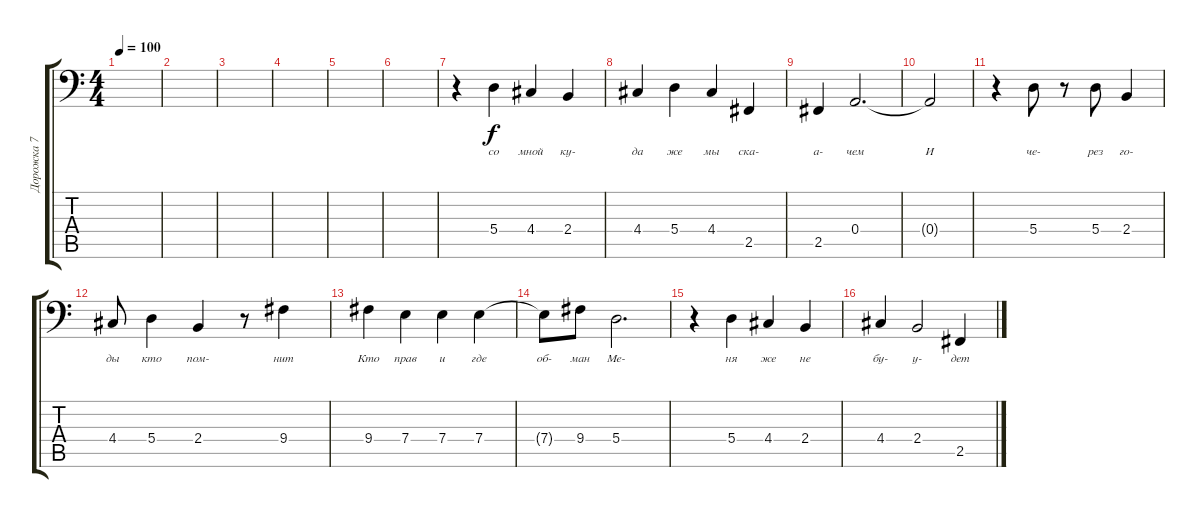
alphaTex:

\track ("Дорожка 7" "Дорожка 7") {instrument altosax}
\staff {score tabs}
\tuning (B3 Gb3 D3 A2 E2 A1) {hide}
\ts (4 4)
\tempo 100
\clef f4
\ks c
|
|
|
|
|
|
r.4 5.4.4{lyrics (0 "со") lyrics (1 "") lyrics (2 "") lyrics (3 "") lyrics (4 "")} 4.4.4{lyrics (0 "мной") lyrics (1 "") lyrics (2 "") lyrics (3 "") lyrics (4 "")} 2.4.4{lyrics (0 "ку-") lyrics (1 "") lyrics (2 "") lyrics (3 "") lyrics (4 "")} |
4.4.4{lyrics (0 "да") lyrics (1 "") lyrics (2 "") lyrics (3 "") lyrics (4 "")} 5.4.4{lyrics (0 "же") lyrics (1 "") lyrics (2 "") lyrics (3 "") lyrics (4 "")} 4.4.4{lyrics (0 "мы") lyrics (1 "") lyrics (2 "") lyrics (3 "") lyrics (4 "")} 2.5.4{lyrics (0 "ска-") lyrics (1 "") lyrics (2 "") lyrics (3 "") lyrics (4 "")} |
2.5.4{lyrics (0 "а-") lyrics (1 "") lyrics (2 "") lyrics (3 "") lyrics (4 "")} 0.4.2{d lyrics (0 "чем") lyrics (1 "") lyrics (2 "") lyrics (3 "") lyrics (4 "")} |
0.4{t}.2{lyrics (0 "И") lyrics (1 "") lyrics (2 "") lyrics (3 "") lyrics (4 "")} |
r.4 5.4.8{lyrics (0 "че-") lyrics (1 "") lyrics (2 "") lyrics (3 "") lyrics (4 "")} r.8 5.4.8{lyrics (0 "рез") lyrics (1 "") lyrics (2 "") lyrics (3 "") lyrics (4 "")} 2.4.4{lyrics (0 "го-") lyrics (1 "") lyrics (2 "") lyrics (3 "") lyrics (4 "")} |
4.4.8{lyrics (0 "ды") lyrics (1 "") lyrics (2 "") lyrics (3 "") lyrics (4 "")} 5.4.4{lyrics (0 "кто") lyrics (1 "") lyrics (2 "") lyrics (3 "") lyrics (4 "")} 2.4.4{lyrics (0 "пом-") lyrics (1 "") lyrics (2 "") lyrics (3 "") lyrics (4 "")} r.8 9.4.4{lyrics (0 "нит") lyrics (1 "") lyrics (2 "") lyrics (3 "") lyrics (4 "")} |
9.4.4{lyrics (0 "Кто") lyrics (1 "") lyrics (2 "") lyrics (3 "") lyrics (4 "")} 7.4.4{lyrics (0 "прав") lyrics (1 "") lyrics (2 "") lyrics (3 "") lyrics (4 "")} 7.4.4{lyrics (0 "и") lyrics (1 "") lyrics (2 "") lyrics (3 "") lyrics (4 "")} 7.4.4{lyrics (0 "где") lyrics (1 "") lyrics (2 "") lyrics (3 "") lyrics (4 "")} |
7.4{t}.8{lyrics (0 "об-") lyrics (1 "") lyrics (2 "") lyrics (3 "") lyrics (4 "")} 9.4.8{lyrics (0 "ман") lyrics (1 "") lyrics (2 "") lyrics (3 "") lyrics (4 "")} 5.4.2{d lyrics (0 "Ме-") lyrics (1 "") lyrics (2 "") lyrics (3 "") lyrics (4 "")} |
r.4 5.4.4{lyrics (0 "ня") lyrics (1 "") lyrics (2 "") lyrics (3 "") lyrics (4 "")} 4.4.4{lyrics (0 "же") lyrics (1 "") lyrics (2 "") lyrics (3 "") lyrics (4 "")} 2.4.4{lyrics (0 "не") lyrics (1 "") lyrics (2 "") lyrics (3 "") lyrics (4 "")} |
4.4.4{lyrics (0 "бу-") lyrics (1 "") lyrics (2 "") lyrics (3 "") lyrics (4 "")} 2.4.2{lyrics (0 "у-") lyrics (1 "") lyrics (2 "") lyrics (3 "") lyrics (4 "")} 2.5.4{lyrics (0 "дет") lyrics (1 "") lyrics (2 "") lyrics (3 "") lyrics (4 "")}
